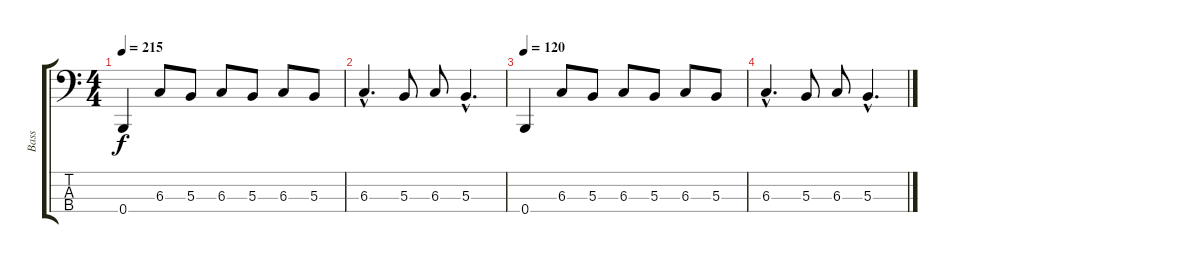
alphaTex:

\track ("Bass" "Bass") {instrument electricbasspick}
\staff {score tabs}
\tuning (E2 B1 Gb1 B0) {hide}
\ts (4 4)
\tempo 215
\clef f4
\ks c
0.4.4{dy f} 6.3.8 5.3.8 6.3.8 5.3.8 6.3.8 5.3.8 |
6.3{hac}.4{d} 5.3.8 6.3.8 5.3{hac}.4{d} |
\tempo 120
0.4.4 6.3.8 5.3.8 6.3.8 5.3.8 6.3.8 5.3.8 |
6.3{hac}.4{d} 5.3.8 6.3.8 5.3{hac}.4{d}
